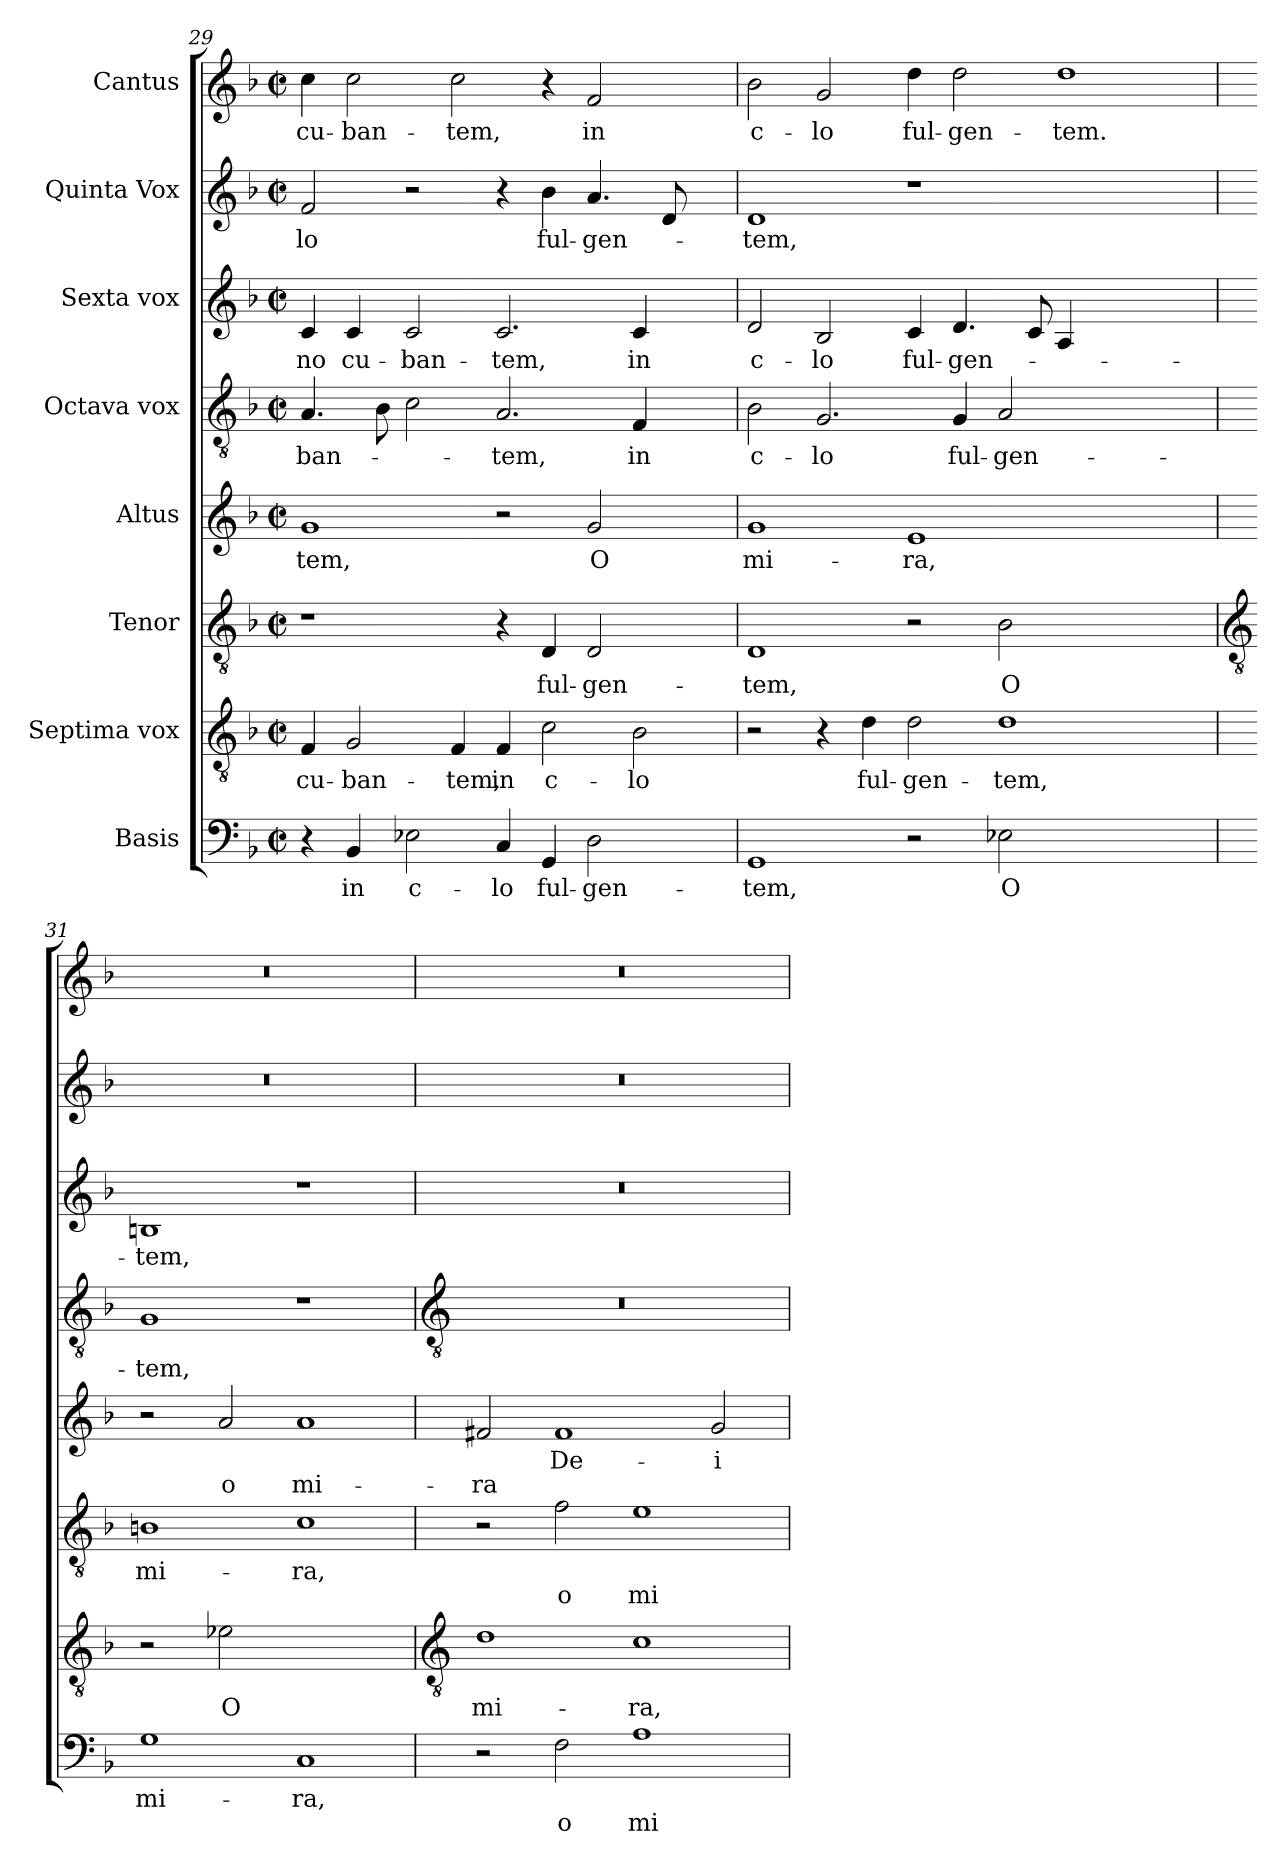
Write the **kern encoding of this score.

**kern	**text	**text	**kern	**text	**kern	**text	**text	**kern	**text	**text	**kern	**text	**kern	**text	**kern	**text	**kern	**text
*part8	*part8	*part8	*part7	*part7	*part6	*part6	*part6	*part5	*part5	*part5	*part4	*part4	*part3	*part3	*part2	*part2	*part1	*part1
*staff8	*staff8	*staff8	*staff7	*staff7	*staff6	*staff6	*staff6	*staff5	*staff5	*staff5	*staff4	*staff4	*staff3	*staff3	*staff2	*staff2	*staff1	*staff1
*I"Basis	*	*	*I"Septima vox	*	*I"Tenor	*	*	*I"Altus	*	*	*I"Octava vox	*	*I"Sexta vox	*	*I"Quinta Vox	*	*I"Cantus	*
*clefF4	*	*	*clefGv2	*	*clefGv2	*	*	*clefG2	*	*	*clefGv2	*	*clefG2	*	*clefG2	*	*clefG2	*
*k[b-]	*	*	*k[b-]	*	*k[b-]	*	*	*k[b-]	*	*	*k[b-]	*	*k[b-]	*	*k[b-]	*	*k[b-]	*
*F:	*	*	*F:	*	*F:	*	*	*F:	*	*	*F:	*	*F:	*	*F:	*	*F:	*
*M4/2	*	*	*M4/2	*	*M4/2	*	*	*M4/2	*	*	*M4/2	*	*M4/2	*	*M4/2	*	*M4/2	*
*met(c|)	*	*	*met(c|)	*	*met(c|)	*	*	*met(c|)	*	*	*met(c|)	*	*met(c|)	*	*met(c|)	*	*met(c|)	*
=29	=29	=29	=29	=29	=29	=29	=29	=29	=29	=29	=29	=29	=29	=29	=29	=29	=29	=29
!	!	!	!	!LO:LY:b	!	!	!	!	!LO:LY:b	!	!	!LO:LY:b	!	!LO:LY:b	!	!LO:LY:b	!	!LO:LY:b
4r	.	.	4F	cu-	1r	.	.	1g	-tem,	.	4.A	-ban-	4c	-no	2f	-lo	4cc	cu-
!	!LO:LY:b	!	!	!LO:LY:b	!	!	!	!	!	!	!	!	!	!LO:LY:b	!	!	!	!LO:LY:b
4BB-	in	.	2G	-ban-	.	.	.	.	.	.	.	.	4c	cu-	.	.	2cc	-ban-
.	.	.	.	.	.	.	.	.	.	.	8B-	.	.	.	.	.	.	.
!	!LO:LY:b	!	!	!	!	!	!	!	!	!	!	!	!	!LO:LY:b	!	!	!	!
2E-	c-	.	.	.	.	.	.	.	.	.	2c	.	2c	-ban-	2r	.	.	.
!	!	!	!	!LO:LY:b	!	!	!	!	!	!	!	!	!	!	!	!	!	!LO:LY:b
.	.	.	4F	-tem,	.	.	.	.	.	.	.	.	.	.	.	.	2cc	-tem,
!	!LO:LY:b	!	!	!LO:LY:b	!	!	!	!	!	!	!	!LO:LY:b	!	!LO:LY:b	!	!	!	!
4C	-lo	.	4F	in	4r	.	.	2r	.	.	2.A	-tem,	2.c	-tem,	4r	.	.	.
!	!LO:LY:b	!	!	!LO:LY:b	!	!LO:LY:b	!	!	!	!	!	!	!	!	!	!LO:LY:b	!	!
4GG	ful-	.	2c	c-	4D	ful-	.	.	.	.	.	.	.	.	4b-	ful-	4r	.
!	!LO:LY:b	!	!	!	!	!LO:LY:b	!	!	!LO:LY:b	!	!	!	!	!	!	!LO:LY:b	!	!LO:LY:b
2D	-gen-	.	.	.	2D	-gen-	.	2g	O	.	.	.	.	.	4.a	-gen-	2f	in
!	!	!	!	!LO:LY:b	!	!	!	!	!	!	!	!LO:LY:b	!	!LO:LY:b	!	!	!	!
.	.	.	2B-	-lo	.	.	.	.	.	.	4F	in	4c	in	.	.	.	.
.	.	.	.	.	.	.	.	.	.	.	.	.	.	.	8d	.	.	.
4ryy	.	.	.	.	4ryy	.	.	4ryy	.	.	4ryy	.	4ryy	.	4ryy	.	4ryy	.
!!LO:LB:g=z
=30	=30	=30	=30	=30	=30	=30	=30	=30	=30	=30	=30	=30	=30	=30	=30	=30	=30	=30
!	!LO:LY:b	!	!	!	!	!LO:LY:b	!	!	!LO:LY:b	!	!	!LO:LY:b	!	!LO:LY:b	!	!LO:LY:b	!	!LO:LY:b
1GG	-tem,	.	2r	.	1D	-tem,	.	1g	mi-	.	2B-	c-	2d	c-	1d	-tem,	2b-	c-
!	!	!	!	!	!	!	!	!	!	!	!	!LO:LY:b	!	!LO:LY:b	!	!	!	!LO:LY:b
.	.	.	4r	.	.	.	.	.	.	.	2.G	-lo	2B-	-lo	.	.	2g	-lo
!	!	!	!	!LO:LY:b	!	!	!	!	!	!	!	!	!	!	!	!	!	!
.	.	.	4d	ful-	.	.	.	.	.	.	.	.	.	.	.	.	.	.
!	!	!	!	!LO:LY:b	!	!	!	!	!LO:LY:b	!	!	!	!	!LO:LY:b	!	!	!	!LO:LY:b
2r	.	.	2d	-gen-	2r	.	.	1e	-ra,	.	.	.	4c	ful-	1r	.	4dd	ful-
!	!	!	!	!	!	!	!	!	!	!	!	!LO:LY:b	!	!LO:LY:b	!	!	!	!LO:LY:b
.	.	.	.	.	.	.	.	.	.	.	4G	ful-	4.d	-gen-	.	.	2dd	-gen-
!	!LO:LY:b	!	!	!LO:LY:b	!	!LO:LY:b	!	!	!	!	!	!LO:LY:b	!	!	!	!	!	!
2E-X	O	.	1d	-tem,	2B-	O	.	.	.	.	2A	-gen-	.	.	.	.	.	.
.	.	.	.	.	.	.	.	.	.	.	.	.	8c	.	.	.	.	.
!	!	!	!	!	!	!	!	!	!	!	!	!	!	!	!	!	!	!LO:LY:b
.	.	.	.	.	.	.	.	.	.	.	.	.	4A	.	.	.	1dd	-tem.
2.ryy	.	.	.	.	2.ryy	.	.	2.ryy	.	.	2.ryy	.	2.ryy	.	2.ryy	.	.	.
.	.	.	4ryy	.	.	.	.	.	.	.	.	.	.	.	.	.	.	.
!!LO:LB:g=z
=31	=31	=31	=31	=31	=31	=31	=31	=31	=31	=31	=31	=31	=31	=31	=31	=31	=31	=31
*	*	*	*	*	*clefGv2	*	*	*	*	*	*	*	*	*	*	*	*	*
!	!LO:LY:b	!	!	!	!	!LO:LY:b	!	!	!	!	!	!LO:LY:b	!	!LO:LY:b	!	!	!	!
1G	mi-	.	2r	.	1Bn	mi-	.	2r	.	.	1G	-tem,	1Bn	-tem,	0r	.	0r	.
!	!	!	!	!LO:LY:b	!	!	!	!	!	!LO:LY:b	!	!	!	!	!	!	!	!
.	.	.	2e-X	O	.	.	.	2a	.	o	.	.	.	.	.	.	.	.
!	!LO:LY:b	!	!	!	!	!LO:LY:b	!	!	!	!LO:LY:b	!	!	!	!	!	!	!	!
1C	-ra,	.	1ryy	.	1c	-ra,	.	1a	.	mi-	1r	.	1r	.	.	.	.	.
!!LO:LB:g=z
=32	=32	=32	=32	=32	=32	=32	=32	=32	=32	=32	=32	=32	=32	=32	=32	=32	=32	=32
*	*	*	*clefGv2	*	*	*	*	*	*	*	*clefGv2	*	*	*	*	*	*	*
!	!	!	!	!LO:LY:b	!	!	!	!	!	!LO:LY:b	!	!	!	!	!	!	!	!
*	*	*	*^	*	*	*	*	*	*	*	*	*	*	*	*	*	*	*
2r	.	.	1d	0ryy	mi-	2r	.	.	2f#X	.	-ra	0r	.	0r	.	0r	.	0r	.
!	!	!LO:LY:b	!	!	!	!	!	!LO:LY:b	!	!LO:LY:b	!	!	!	!	!	!	!	!	!
2F	.	o	.	.	.	2f	.	o	1f#	De-	.	.	.	.	.	.	.	.	.
!	!	!LO:LY:b	!	!	!LO:LY:b	!	!	!LO:LY:b	!	!	!	!	!	!	!	!	!	!	!
1A	.	mi-	1c	.	-ra,	1e	.	mi-	.	.	.	.	.	.	.	.	.	.	.
!	!	!	!	!	!	!	!	!	!	!LO:LY:b	!	!	!	!	!	!	!	!	!
.	.	.	.	.	.	.	.	.	2g	-i	.	.	.	.	.	.	.	.	.
*	*	*	*v	*v	*	*	*	*	*	*	*	*	*	*	*	*	*	*	*
=	=	=	=	=	=	=	=	=	=	=	=	=	=	=	=	=	=	=
*-	*-	*-	*-	*-	*-	*-	*-	*-	*-	*-	*-	*-	*-	*-	*-	*-	*-	*-
